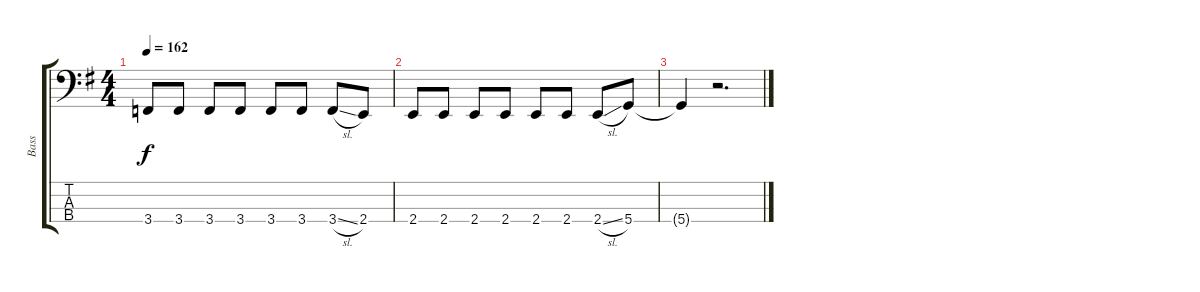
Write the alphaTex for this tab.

\track ("Bass" "Bass") {instrument electricbassfinger}
\staff {score tabs}
\tuning (F2 C2 G1 D1) {hide}
\ts (4 4)
\tempo 162
\clef f4
\ks g
3.4.8{dy f} 3.4.8 3.4.8 3.4.8 3.4.8 3.4.8 3.4{sl}.8 2.4.8 |
2.4.8 2.4.8 2.4.8 2.4.8 2.4.8 2.4.8 2.4{sl}.8 5.4.8 |
5.4{t}.4 r.2{d}
